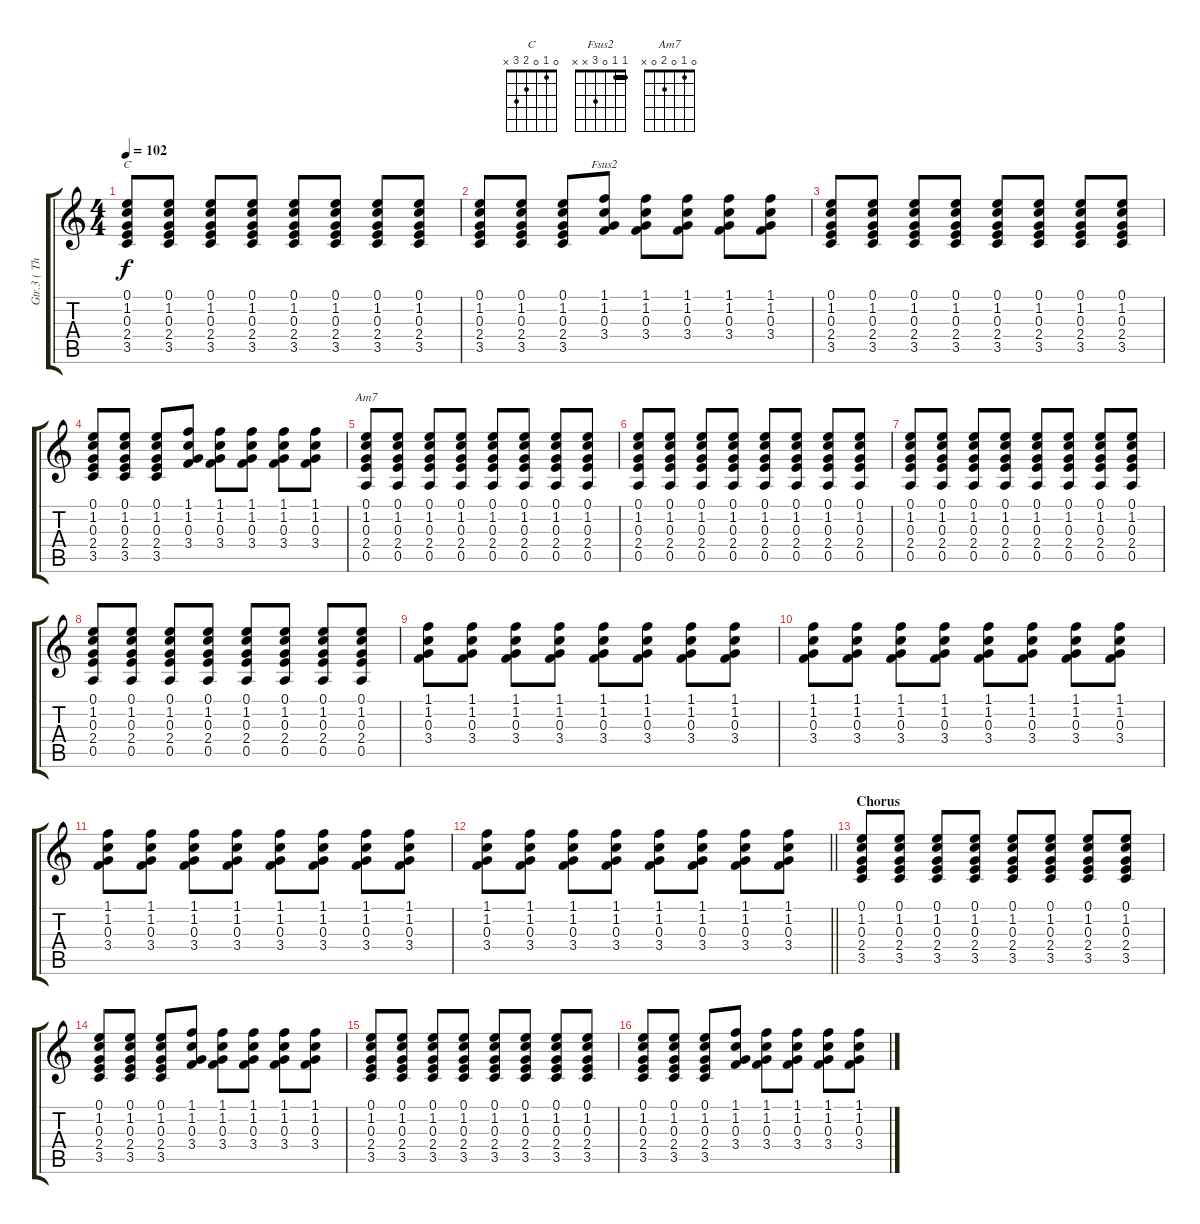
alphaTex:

\track ("Gtr.3 ( Thom Yorke )" "Gtr.3 ( Th") {instrument electricguitarclean}
\staff {score tabs}
\tuning (E4 B3 G3 D3 A2 E2) {hide}
\chord ("C" 0 1 0 2 3 x)
\chord ("Fsus2" 1 1 0 3 x x) {barre 1}
\chord ("Am7" 0 1 0 2 0 x)
\ts (4 4)
\tempo 102
\clef g2
\ks c
(0.1 1.2 0.3 2.4 3.5).8{ch "C" dy f} (0.1 1.2 0.3 2.4 3.5).8 (0.1 1.2 0.3 2.4 3.5).8 (0.1 1.2 0.3 2.4 3.5).8 (0.1 1.2 0.3 2.4 3.5).8 (0.1 1.2 0.3 2.4 3.5).8 (0.1 1.2 0.3 2.4 3.5).8 (0.1 1.2 0.3 2.4 3.5).8 |
(0.1 1.2 0.3 2.4 3.5).8 (0.1 1.2 0.3 2.4 3.5).8 (0.1 1.2 0.3 2.4 3.5).8 (1.1 1.2 0.3 3.4).8{ch "Fsus2"} (1.1 1.2 0.3 3.4).8 (1.1 1.2 0.3 3.4).8 (1.1 1.2 0.3 3.4).8 (1.1 1.2 0.3 3.4).8 |
(0.1 1.2 0.3 2.4 3.5).8 (0.1 1.2 0.3 2.4 3.5).8 (0.1 1.2 0.3 2.4 3.5).8 (0.1 1.2 0.3 2.4 3.5).8 (0.1 1.2 0.3 2.4 3.5).8 (0.1 1.2 0.3 2.4 3.5).8 (0.1 1.2 0.3 2.4 3.5).8 (0.1 1.2 0.3 2.4 3.5).8 |
(0.1 1.2 0.3 2.4 3.5).8 (0.1 1.2 0.3 2.4 3.5).8 (0.1 1.2 0.3 2.4 3.5).8 (1.1 1.2 0.3 3.4).8 (1.1 1.2 0.3 3.4).8 (1.1 1.2 0.3 3.4).8 (1.1 1.2 0.3 3.4).8 (1.1 1.2 0.3 3.4).8 |
(0.1 1.2 0.3 2.4 0.5).8{ch "Am7"} (0.1 1.2 0.3 2.4 0.5).8 (0.1 1.2 0.3 2.4 0.5).8 (0.1 1.2 0.3 2.4 0.5).8 (0.1 1.2 0.3 2.4 0.5).8 (0.1 1.2 0.3 2.4 0.5).8 (0.1 1.2 0.3 2.4 0.5).8 (0.1 1.2 0.3 2.4 0.5).8 |
(0.1 1.2 0.3 2.4 0.5).8 (0.1 1.2 0.3 2.4 0.5).8 (0.1 1.2 0.3 2.4 0.5).8 (0.1 1.2 0.3 2.4 0.5).8 (0.1 1.2 0.3 2.4 0.5).8 (0.1 1.2 0.3 2.4 0.5).8 (0.1 1.2 0.3 2.4 0.5).8 (0.1 1.2 0.3 2.4 0.5).8 |
(0.1 1.2 0.3 2.4 0.5).8 (0.1 1.2 0.3 2.4 0.5).8 (0.1 1.2 0.3 2.4 0.5).8 (0.1 1.2 0.3 2.4 0.5).8 (0.1 1.2 0.3 2.4 0.5).8 (0.1 1.2 0.3 2.4 0.5).8 (0.1 1.2 0.3 2.4 0.5).8 (0.1 1.2 0.3 2.4 0.5).8 |
(0.1 1.2 0.3 2.4 0.5).8 (0.1 1.2 0.3 2.4 0.5).8 (0.1 1.2 0.3 2.4 0.5).8 (0.1 1.2 0.3 2.4 0.5).8 (0.1 1.2 0.3 2.4 0.5).8 (0.1 1.2 0.3 2.4 0.5).8 (0.1 1.2 0.3 2.4 0.5).8 (0.1 1.2 0.3 2.4 0.5).8 |
(1.1 1.2 0.3 3.4).8 (1.1 1.2 0.3 3.4).8 (1.1 1.2 0.3 3.4).8 (1.1 1.2 0.3 3.4).8 (1.1 1.2 0.3 3.4).8 (1.1 1.2 0.3 3.4).8 (1.1 1.2 0.3 3.4).8 (1.1 1.2 0.3 3.4).8 |
(1.1 1.2 0.3 3.4).8 (1.1 1.2 0.3 3.4).8 (1.1 1.2 0.3 3.4).8 (1.1 1.2 0.3 3.4).8 (1.1 1.2 0.3 3.4).8 (1.1 1.2 0.3 3.4).8 (1.1 1.2 0.3 3.4).8 (1.1 1.2 0.3 3.4).8 |
(1.1 1.2 0.3 3.4).8 (1.1 1.2 0.3 3.4).8 (1.1 1.2 0.3 3.4).8 (1.1 1.2 0.3 3.4).8 (1.1 1.2 0.3 3.4).8 (1.1 1.2 0.3 3.4).8 (1.1 1.2 0.3 3.4).8 (1.1 1.2 0.3 3.4).8 |
\barLineRight lightlight
(1.1 1.2 0.3 3.4).8 (1.1 1.2 0.3 3.4).8 (1.1 1.2 0.3 3.4).8 (1.1 1.2 0.3 3.4).8 (1.1 1.2 0.3 3.4).8 (1.1 1.2 0.3 3.4).8 (1.1 1.2 0.3 3.4).8 (1.1 1.2 0.3 3.4).8 |
\section ("" "Chorus")
(0.1 1.2 0.3 2.4 3.5).8 (0.1 1.2 0.3 2.4 3.5).8 (0.1 1.2 0.3 2.4 3.5).8 (0.1 1.2 0.3 2.4 3.5).8 (0.1 1.2 0.3 2.4 3.5).8 (0.1 1.2 0.3 2.4 3.5).8 (0.1 1.2 0.3 2.4 3.5).8 (0.1 1.2 0.3 2.4 3.5).8 |
(0.1 1.2 0.3 2.4 3.5).8 (0.1 1.2 0.3 2.4 3.5).8 (0.1 1.2 0.3 2.4 3.5).8 (1.1 1.2 0.3 3.4).8 (1.1 1.2 0.3 3.4).8 (1.1 1.2 0.3 3.4).8 (1.1 1.2 0.3 3.4).8 (1.1 1.2 0.3 3.4).8 |
(0.1 1.2 0.3 2.4 3.5).8 (0.1 1.2 0.3 2.4 3.5).8 (0.1 1.2 0.3 2.4 3.5).8 (0.1 1.2 0.3 2.4 3.5).8 (0.1 1.2 0.3 2.4 3.5).8 (0.1 1.2 0.3 2.4 3.5).8 (0.1 1.2 0.3 2.4 3.5).8 (0.1 1.2 0.3 2.4 3.5).8 |
(0.1 1.2 0.3 2.4 3.5).8 (0.1 1.2 0.3 2.4 3.5).8 (0.1 1.2 0.3 2.4 3.5).8 (1.1 1.2 0.3 3.4).8 (1.1 1.2 0.3 3.4).8 (1.1 1.2 0.3 3.4).8 (1.1 1.2 0.3 3.4).8 (1.1 1.2 0.3 3.4).8
